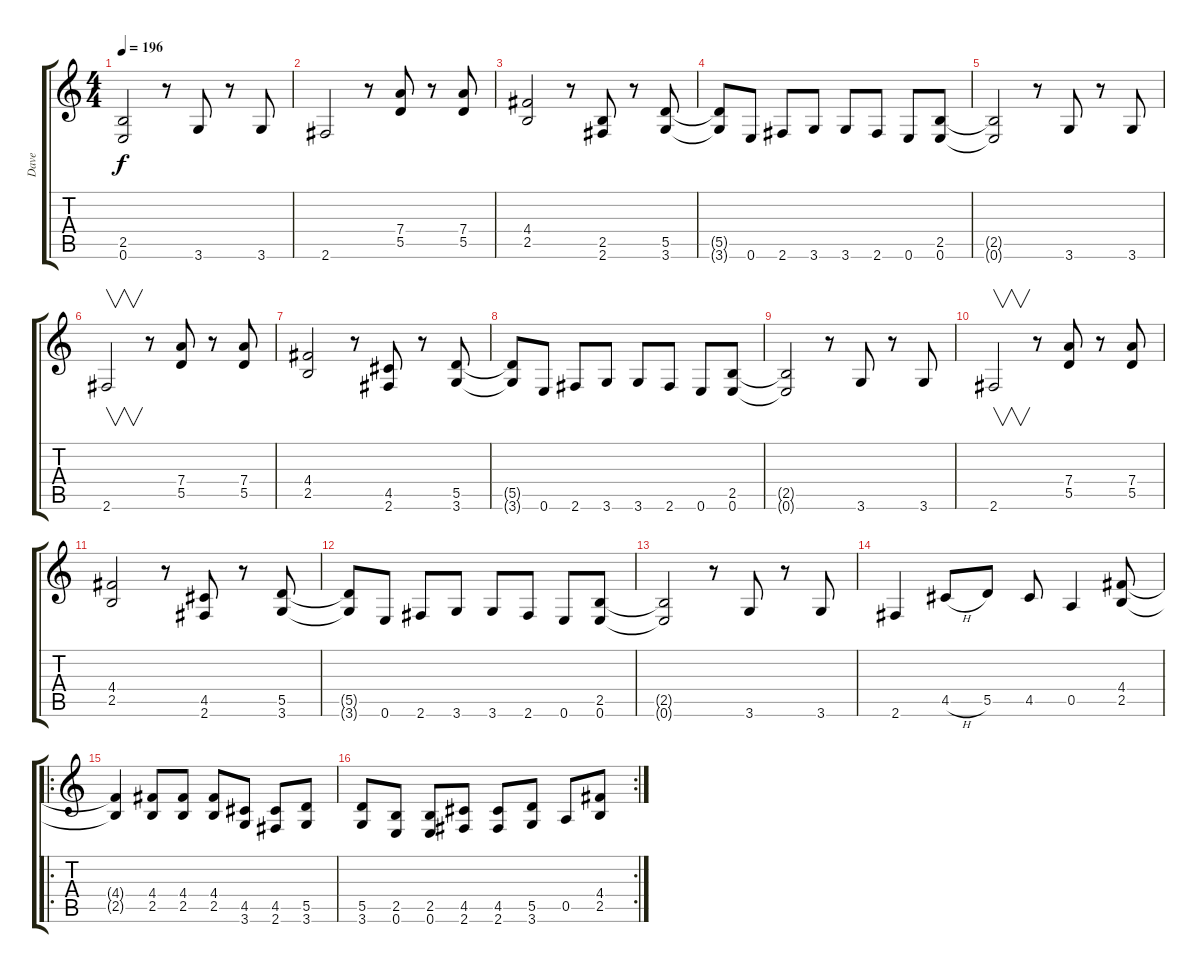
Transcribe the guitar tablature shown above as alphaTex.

\track ("Dave" "Dave") {instrument distortionguitar}
\staff {score tabs}
\tuning (E4 B3 G3 D3 A2 E2) {hide}
\ts (4 4)
\tempo 196
\clef g2
\ks c
(2.5{t} 0.6{t}).2{dy f} r.8 3.6.8 r.8 3.6.8 |
2.6.2 r.8 (7.4 5.5).8 r.8 (7.4 5.5).8 |
(4.4 2.5).2 r.8 (2.5 2.6).8 r.8 (5.5 3.6).8 |
(5.5{t} 3.6{t}).8 0.6.8 2.6.8 3.6.8 3.6.8 2.6.8 0.6.8 (2.5 0.6).8 |
(2.5{t} 0.6{t}).2 r.8 3.6.8 r.8 3.6.8 |
2.6.2{v} r.8 (7.4 5.5).8 r.8 (7.4 5.5).8 |
(4.4 2.5).2 r.8 (4.5 2.6).8 r.8 (5.5 3.6).8 |
(5.5{t} 3.6{t}).8 0.6.8 2.6.8 3.6.8 3.6.8 2.6.8 0.6.8 (2.5 0.6).8 |
(2.5{t} 0.6{t}).2 r.8 3.6.8 r.8 3.6.8 |
2.6.2{v} r.8 (7.4 5.5).8 r.8 (7.4 5.5).8 |
(4.4 2.5).2 r.8 (4.5 2.6).8 r.8 (5.5 3.6).8 |
(5.5{t} 3.6{t}).8 0.6.8 2.6.8 3.6.8 3.6.8 2.6.8 0.6.8 (2.5 0.6).8 |
(2.5{t} 0.6{t}).2 r.8 3.6.8 r.8 3.6.8 |
2.6.4 4.5{h}.8 5.5.8 4.5.8 0.5.4 (4.4 2.5).8 |
\ro
(4.4{t} 2.5{t}).4 (4.4 2.5).8 (4.4 2.5).8 (4.4 2.5).8 (4.5 3.6).8 (4.5 2.6).8 (5.5 3.6).8 |
\rc 2
(5.5 3.6).8 (2.5 0.6).8 (2.5 0.6).8 (4.5 2.6).8 (4.5 2.6).8 (5.5 3.6).8 0.5.8 (4.4 2.5).8
